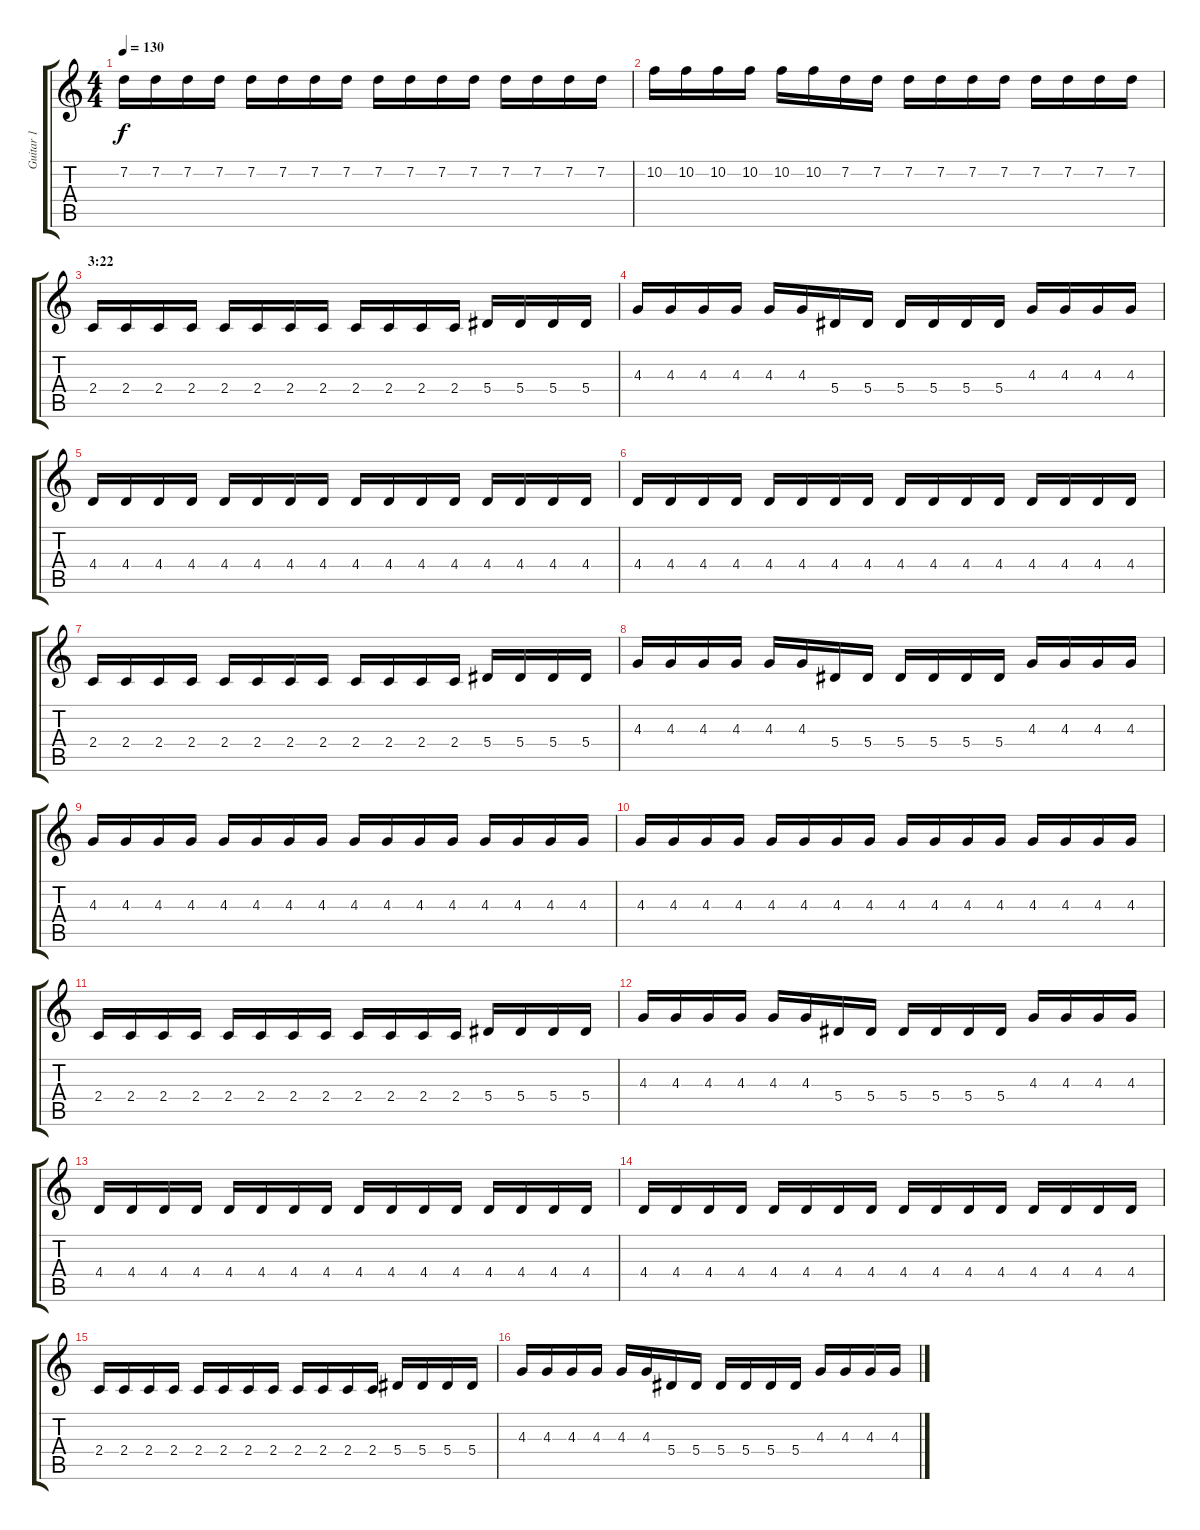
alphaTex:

\track ("Guitar 1" "Guitar 1") {instrument distortionguitar}
\staff {score tabs}
\tuning (C4 G3 Eb3 Bb2 F2 C2) {hide}
\ts (4 4)
\tempo 130
\clef g2
\ks c
7.2.16{dy f} 7.2.16 7.2.16 7.2.16 7.2.16 7.2.16 7.2.16 7.2.16 7.2.16 7.2.16 7.2.16 7.2.16 7.2.16 7.2.16 7.2.16 7.2.16 |
10.2.16 10.2.16 10.2.16 10.2.16 10.2.16 10.2.16 7.2.16 7.2.16 7.2.16 7.2.16 7.2.16 7.2.16 7.2.16 7.2.16 7.2.16 7.2.16 |
\section ("" "3:22")
2.4.16 2.4.16 2.4.16 2.4.16 2.4.16 2.4.16 2.4.16 2.4.16 2.4.16 2.4.16 2.4.16 2.4.16 5.4.16 5.4.16 5.4.16 5.4.16 |
4.3.16 4.3.16 4.3.16 4.3.16 4.3.16 4.3.16 5.4.16 5.4.16 5.4.16 5.4.16 5.4.16 5.4.16 4.3.16 4.3.16 4.3.16 4.3.16 |
4.4.16 4.4.16 4.4.16 4.4.16 4.4.16 4.4.16 4.4.16 4.4.16 4.4.16 4.4.16 4.4.16 4.4.16 4.4.16 4.4.16 4.4.16 4.4.16 |
4.4.16 4.4.16 4.4.16 4.4.16 4.4.16 4.4.16 4.4.16 4.4.16 4.4.16 4.4.16 4.4.16 4.4.16 4.4.16 4.4.16 4.4.16 4.4.16 |
2.4.16 2.4.16 2.4.16 2.4.16 2.4.16 2.4.16 2.4.16 2.4.16 2.4.16 2.4.16 2.4.16 2.4.16 5.4.16 5.4.16 5.4.16 5.4.16 |
4.3.16 4.3.16 4.3.16 4.3.16 4.3.16 4.3.16 5.4.16 5.4.16 5.4.16 5.4.16 5.4.16 5.4.16 4.3.16 4.3.16 4.3.16 4.3.16 |
4.3.16 4.3.16 4.3.16 4.3.16 4.3.16 4.3.16 4.3.16 4.3.16 4.3.16 4.3.16 4.3.16 4.3.16 4.3.16 4.3.16 4.3.16 4.3.16 |
4.3.16 4.3.16 4.3.16 4.3.16 4.3.16 4.3.16 4.3.16 4.3.16 4.3.16 4.3.16 4.3.16 4.3.16 4.3.16 4.3.16 4.3.16 4.3.16 |
2.4.16 2.4.16 2.4.16 2.4.16 2.4.16 2.4.16 2.4.16 2.4.16 2.4.16 2.4.16 2.4.16 2.4.16 5.4.16 5.4.16 5.4.16 5.4.16 |
4.3.16 4.3.16 4.3.16 4.3.16 4.3.16 4.3.16 5.4.16 5.4.16 5.4.16 5.4.16 5.4.16 5.4.16 4.3.16 4.3.16 4.3.16 4.3.16 |
4.4.16 4.4.16 4.4.16 4.4.16 4.4.16 4.4.16 4.4.16 4.4.16 4.4.16 4.4.16 4.4.16 4.4.16 4.4.16 4.4.16 4.4.16 4.4.16 |
4.4.16 4.4.16 4.4.16 4.4.16 4.4.16 4.4.16 4.4.16 4.4.16 4.4.16 4.4.16 4.4.16 4.4.16 4.4.16 4.4.16 4.4.16 4.4.16 |
2.4.16 2.4.16 2.4.16 2.4.16 2.4.16 2.4.16 2.4.16 2.4.16 2.4.16 2.4.16 2.4.16 2.4.16 5.4.16 5.4.16 5.4.16 5.4.16 |
4.3.16 4.3.16 4.3.16 4.3.16 4.3.16 4.3.16 5.4.16 5.4.16 5.4.16 5.4.16 5.4.16 5.4.16 4.3.16 4.3.16 4.3.16 4.3.16
